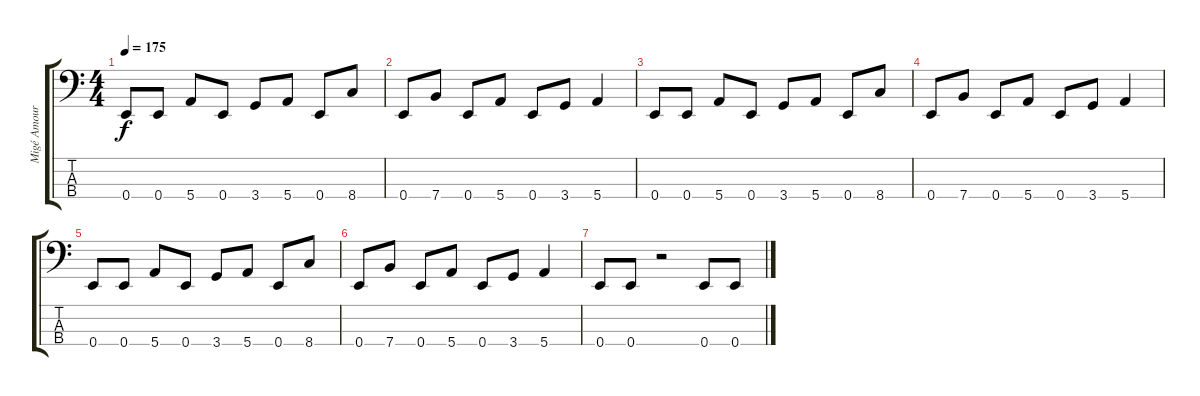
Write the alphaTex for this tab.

\track ("Migé Amour" "Migé Amour") {instrument electricbassfinger}
\staff {score tabs}
\tuning (G2 D2 A1 E1) {hide}
\ts (4 4)
\tempo 175
\clef f4
\ks c
0.4.8{dy f} 0.4.8 5.4.8 0.4.8 3.4.8 5.4.8 0.4.8 8.4.8 |
0.4.8 7.4.8 0.4.8 5.4.8 0.4.8 3.4.8 5.4.4 |
0.4.8 0.4.8 5.4.8 0.4.8 3.4.8 5.4.8 0.4.8 8.4.8 |
0.4.8 7.4.8 0.4.8 5.4.8 0.4.8 3.4.8 5.4.4 |
0.4.8 0.4.8 5.4.8 0.4.8 3.4.8 5.4.8 0.4.8 8.4.8 |
0.4.8 7.4.8 0.4.8 5.4.8 0.4.8 3.4.8 5.4.4 |
0.4.8 0.4.8 r.2 0.4.8 0.4.8
